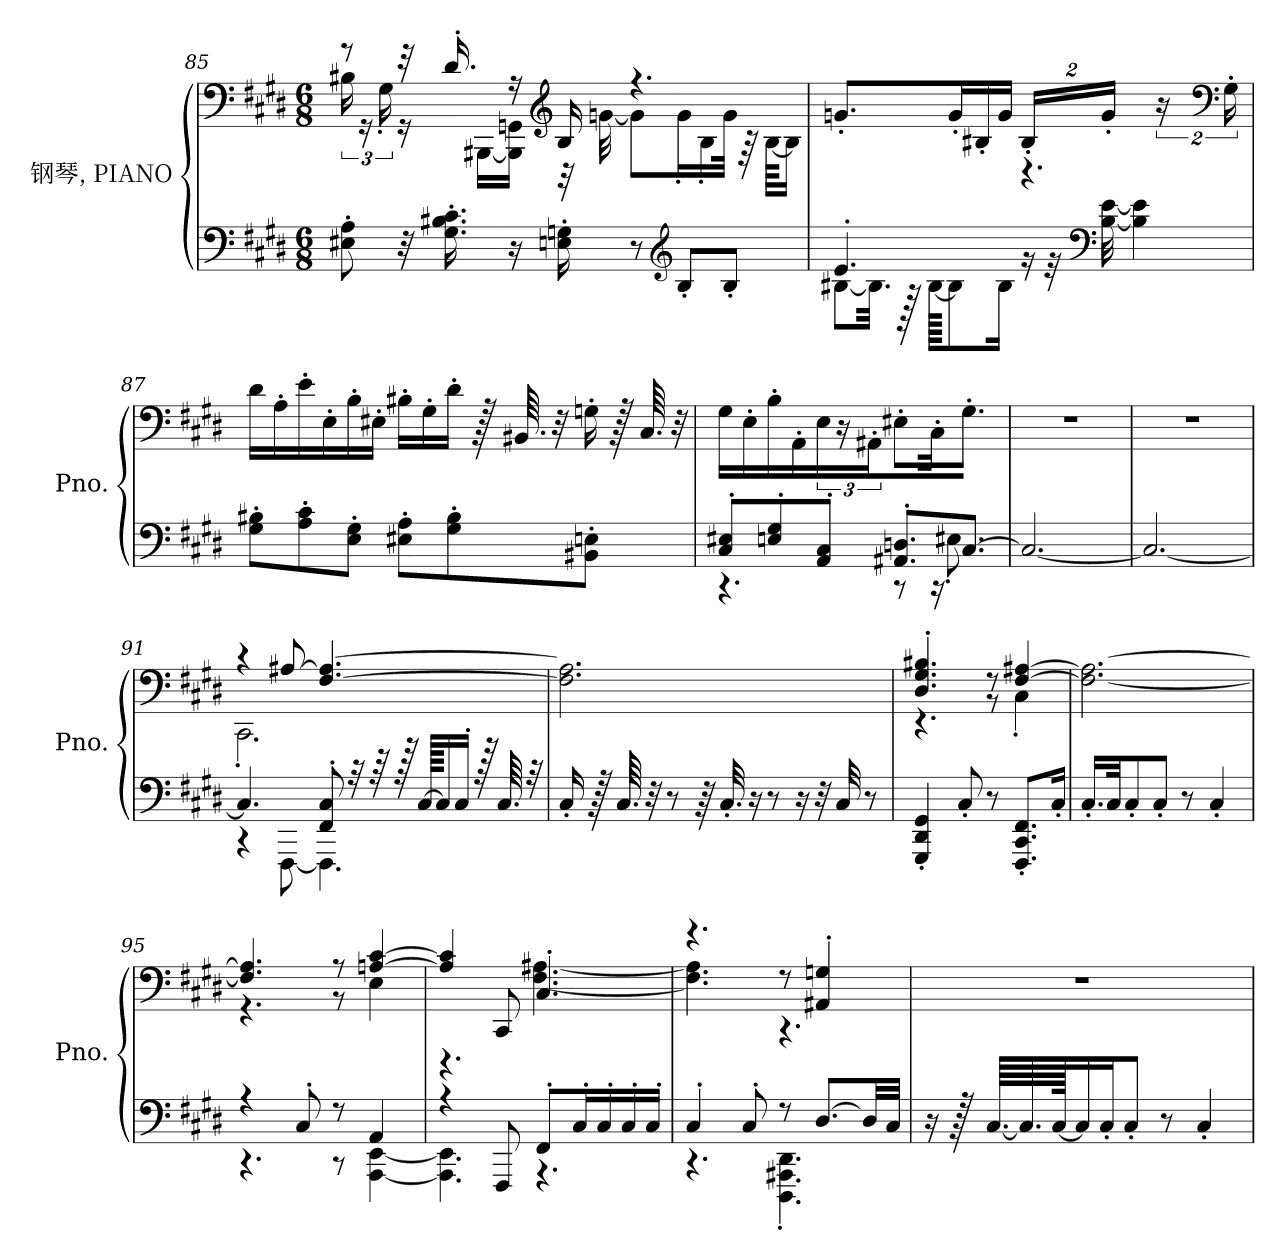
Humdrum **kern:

**kern	**kern
*part1	*part1
*staff2	*staff1
*I"钢琴, PIANO	*
*I'Pno.	*
!!LO:LB:g=z
*clefF4	*clefF4
*k[f#c#g#d#]	*k[f#c#g#d#]
*M6/8	*M6/8
=85	=85
*	*^
8E#X\' 8A\'	8r	24B#X\
.	.	24r
.	.	24G#'\
32r	32r	16r
16.G#\' 16.B#X\' 16.c#\'	16.d#'/	.
.	.	[16BBB#X\LL
16r	16r	16BBB#\] 16GGn\JJ
*	*clefG2	*
16En\' 16Gn\'	16B#/	32r
.	.	[32gn\
8r	4.r	8g\L]
*clefG2	*	*
8B#'/L	.	16g'\L
.	.	16B#'\
8B#'/J	.	32g\JJk
.	.	64r
.	.	[64B#\KKLL
.	.	16B#\JJ]
*	*v	*v
!!LO:LB:g=z
=86	=86
*^	*
4.e'/	[8B#X\L	8.gn'/L
.	32.B#\Jkk]	.
.	128r	.
.	[128B#\KKKKL	.
.	8B#\]	16g'/L
.	.	16B#X'/
.	16B#\Jk	16g/JJ
4.r	16r	32%3B#'/L
.	32r	.
*clefF4	*	*
.	[32B#\ [32e\	32%3g'/J
.	4B#\] 4e\]	.
.	.	32%3r
*	*	*clefF4
.	.	32%3G#'\
*v	*v	*
=87	=87
8G#\' 8B#X\'L	16d#\LL
.	16A'\
8A\' 8c#\'	16e'\
.	16E'\
8E\' 8G#\'J	16B'\
.	16E#X'\JJ
8E#X\' 8A\'L	16B#X'\LL
.	16G#'\
8G#\' 8B#\'	16d#'\JJ
.	128r
.	64.BB#X/
.	32r
8BB#X\' 8En\'J	16Gn'\
.	128r
.	64.C#/
.	32r
!!LO:LB:g=z
=88	=88
*^	*
8C#/' 8E#X/'L	4.r	16G#\LL
.	.	16E'\
8En/' 8G#/'	.	16B'\
.	.	16AA'\
8AA/' 8C#/'J	.	24E\JJ
.	.	24r
.	.	24AA#X'/
8.AA#X/' 8.Dn/'L	8r	8E#X'\L
.	16r	16C#'\K
[8.C#/J	8.E#X'\	8.G#'\J
*v	*v	*
=89	=89
2.C#/_	2.r
=90	=90
2.C#/_	2.r
=91	=91
*^	*^
4.C#/]	4r	4r	2.CC#'\
.	[8FFF#\	[8A#X/	.
8FF#/' 8C#/'	4.FFF#\]	[4.F#/ 4.A#/_	.
32r	.	.	.
64r	.	.	.
128r	.	.	.
[128C#/KKKLL	.	.	.
16C#/]	.	.	.
16C#'/JJ	.	.	.
128r	.	.	.
64.C#/	.	.	.
32r	.	.	.
*v	*v	*	*
*	*v	*v
!!LO:LB:g=z
=92	=92
16C#'/	2.F#\] 2.A#\]
128r	.
64.C#/	.
32r	.
8r	.
64r	.
32.C#'/	.
16r	.
8r	.
16r	.
32r	.
32C#/	.
8r	.
=93	=93
*	*^
4GGG#/' 4DD#/' 4GG#/'	4.D#/' 4.G#/' 4.B#X/'	4.r
8C#'/	.	.
8r	8r	8r
8.FFF#/' 8.CC#/' 8.FF#/'L	[4F#/ [4A#X/	4C#'\
16C#'/Jk	.	.
*	*v	*v
=94	=94
16.C#'/LL	2.F#\_ 2.A#\_
32C#/JK	.
8C#'/	.
8C#'/J	.
8r	.
4C#'/	.
=95	=95
*^	*^
4r	4.r	4.F#/] 4.A#/]	4.r
8C#'/	.	.	.
8r	8r	8r	8r
4AA/	[4AAA\ [4EE\	[4An/ [4c#/	4E\
!!LO:LB:g=z	!!
=96	=96	=96	=96
4r	4.AAA\] 4.EE\]	4A/] 4c#/]	4.r
8FFF#/	.	8CC#/	.
8FF#'/L	4.r	4.C#'/	[4.F#\ [4.A#X\
16C#'/L	.	.	.
16C#'/	.	.	.
16C#'/	.	.	.
16C#'/JJ	.	.	.
=97	=97	=97	=97
4C#'/	4.r	4.r	4.F#\] 4.A#\]
8C#'/	.	.	.
8r	4.DDD#\' 4.AAA#X\' 4.DD#\'	8r	4.r
[8.D#/L	.	4AA#X/' 4Gn/'	.
32D#/LL]	.	.	.
32C#/JJJ	.	.	.
*v	*v	*	*
*	*v	*v
=98	=98
16r	2.r
128r	.
[64.C#/LLLL	.
64.C#/]	.
[128C#/JJK	.
16C#/]	.
16C#'/J	.
8C#'/J	.
8r	.
4C#'/	.
=	=
*-	*-
